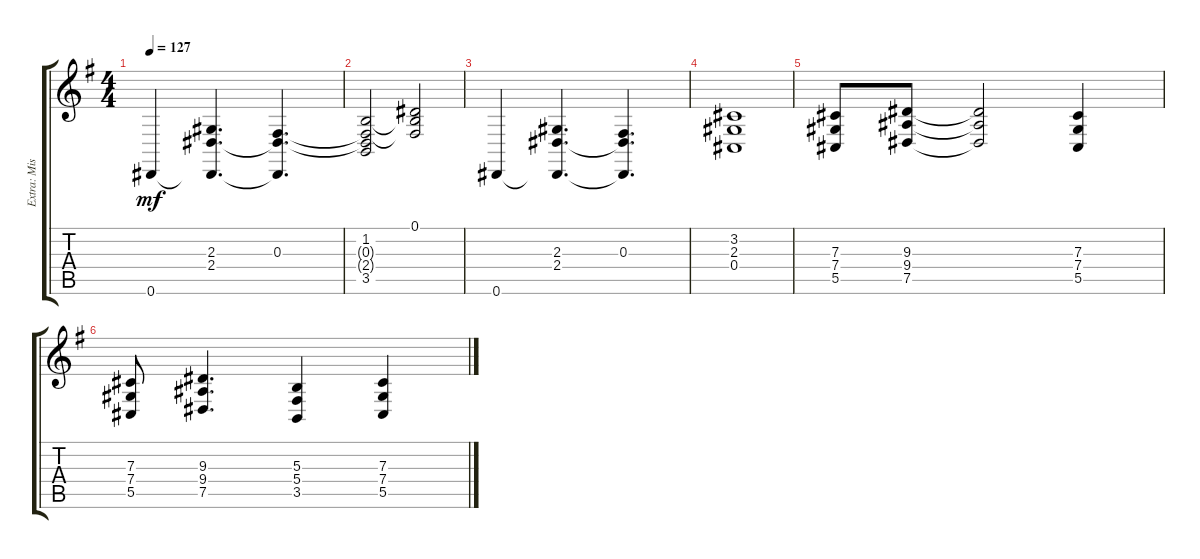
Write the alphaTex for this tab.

\track ("Extra: Misc" "Extra: Mis") {instrument pad4choir}
\staff {score tabs}
\tuning (Eb4 Bb3 Gb3 Db3 Ab2 Eb2) {hide}
\ts (4 4)
\tempo 127
\clef g2
\ks g
0.6.4{dy mf beam merge} (2.3 2.4 0.6{t}).4{d} (0.3 2.4{t} 0.6{t}).4{d} |
(1.2 0.3{t} 2.4{t} 3.5).2 (0.1 1.2{t} 0.3{t}).2 |
0.6.4{beam merge} (2.3 2.4 0.6{t}).4{d} (0.3 2.4{t} 0.6{t}).4{d} |
(3.2 2.3 0.4).1 |
(7.3 7.4 5.5).8 (9.3 9.4 7.5).8{beam merge} (9.3{t} 9.4{t} 7.5{t}).2{beam merge} (7.3 7.4 5.5).4 |
(7.3 7.4 5.5).8 (9.3 9.4 7.5).4{d} (5.3 5.4 3.5).4 (7.3 7.4 5.5).4
